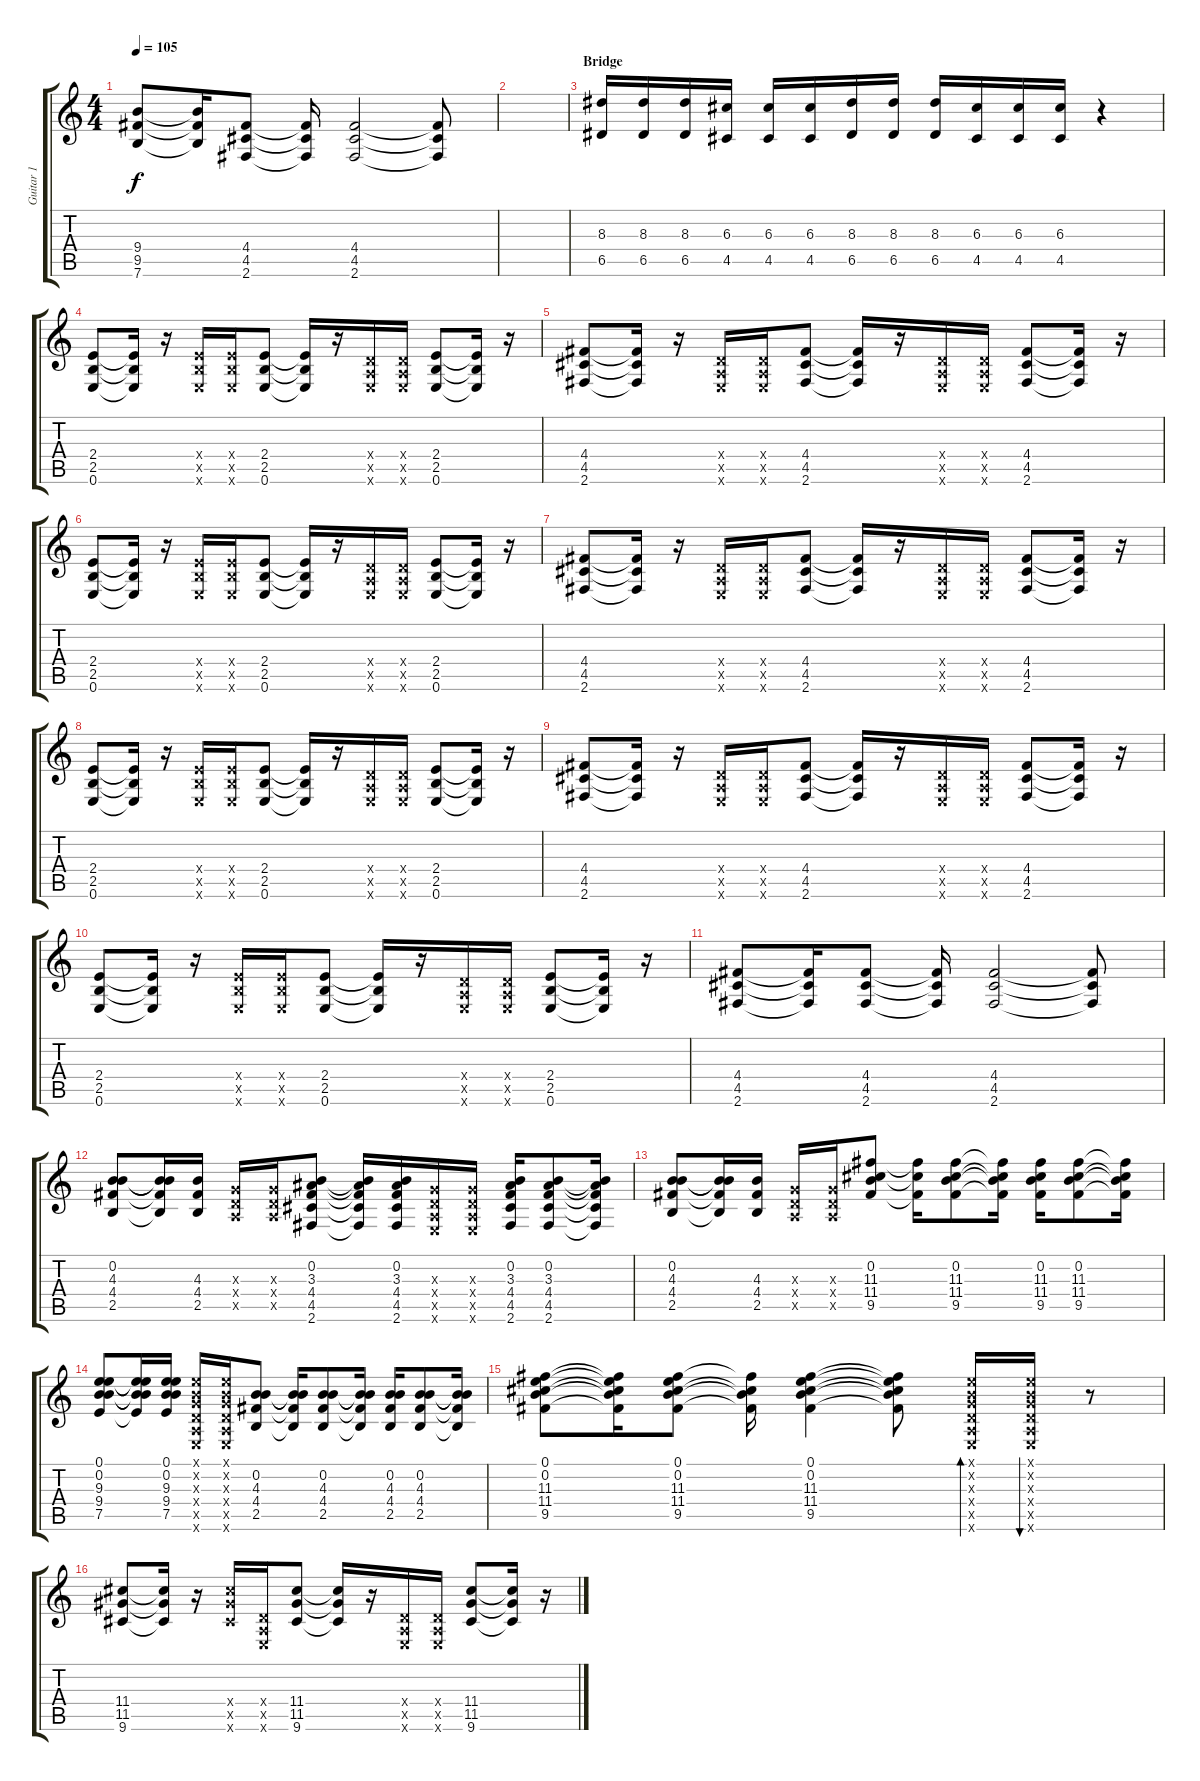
\track ("Guitar 1" "Guitar 1") {instrument overdrivenguitar}
\staff {score tabs}
\tuning (E4 B3 G3 D3 A2 E2) {hide}
\ts (4 4)
\tempo 105
\clef g2
\ks c
(9.4 9.5 7.6).8{dy f} (9.4{t} 9.5{t} 7.6{t}).16 (4.4 4.5 2.6).8 (4.4{t} 4.5{t} 2.6{t}).16 (4.4 4.5 2.6).2 (4.4{t} 4.5{t} 2.6{t}).8 |
|
\section ("" "Bridge")
(8.3 6.5).16 (8.3 6.5).16 (8.3 6.5).16 (6.3 4.5).16 (6.3 4.5).16 (6.3 4.5).16 (8.3 6.5).16 (8.3 6.5).16 (8.3 6.5).16 (6.3 4.5).16 (6.3 4.5).16 (6.3 4.5).16 r.4 |
(2.4 2.5 0.6).8{volume 16} (2.4{t} 2.5{t} 0.6{t}).16 r.16 (2.4{x} 2.5{x} 0.6{x}).16 (2.4{x} 2.5{x} 0.6{x}).16 (2.4 2.5 0.6).8 (2.4{t} 2.5{t} 0.6{t}).16 r.16 (0.4{x} 0.5{x} 0.6{x}).16 (0.4{x} 0.5{x} 0.6{x}).16 (2.4 2.5 0.6).8 (2.4{t} 2.5{t} 0.6{t}).16 r.16 |
(4.4 4.5 2.6).8 (4.4{t} 4.5{t} 2.6{t}).16 r.16 (0.4{x} 0.5{x} 0.6{x}).16 (0.4{x} 0.5{x} 0.6{x}).16 (4.4 4.5 2.6).8 (4.4{t} 4.5{t} 2.6{t}).16 r.16 (0.4{x} 0.5{x} 0.6{x}).16 (0.4{x} 0.5{x} 0.6{x}).16 (4.4 4.5 2.6).8 (4.4{t} 4.5{t} 2.6{t}).16 r.16 |
(2.4 2.5 0.6).8 (2.4{t} 2.5{t} 0.6{t}).16 r.16 (2.4{x} 2.5{x} 0.6{x}).16 (2.4{x} 2.5{x} 0.6{x}).16 (2.4 2.5 0.6).8 (2.4{t} 2.5{t} 0.6{t}).16 r.16 (0.4{x} 0.5{x} 0.6{x}).16 (0.4{x} 0.5{x} 0.6{x}).16 (2.4 2.5 0.6).8 (2.4{t} 2.5{t} 0.6{t}).16 r.16 |
(4.4 4.5 2.6).8 (4.4{t} 4.5{t} 2.6{t}).16 r.16 (0.4{x} 0.5{x} 0.6{x}).16 (0.4{x} 0.5{x} 0.6{x}).16 (4.4 4.5 2.6).8 (4.4{t} 4.5{t} 2.6{t}).16 r.16 (0.4{x} 0.5{x} 0.6{x}).16 (0.4{x} 0.5{x} 0.6{x}).16 (4.4 4.5 2.6).8 (4.4{t} 4.5{t} 2.6{t}).16 r.16 |
(2.4 2.5 0.6).8 (2.4{t} 2.5{t} 0.6{t}).16 r.16 (2.4{x} 2.5{x} 0.6{x}).16 (2.4{x} 2.5{x} 0.6{x}).16 (2.4 2.5 0.6).8 (2.4{t} 2.5{t} 0.6{t}).16 r.16 (0.4{x} 0.5{x} 0.6{x}).16 (0.4{x} 0.5{x} 0.6{x}).16 (2.4 2.5 0.6).8 (2.4{t} 2.5{t} 0.6{t}).16 r.16 |
(4.4 4.5 2.6).8 (4.4{t} 4.5{t} 2.6{t}).16 r.16 (0.4{x} 0.5{x} 0.6{x}).16 (0.4{x} 0.5{x} 0.6{x}).16 (4.4 4.5 2.6).8 (4.4{t} 4.5{t} 2.6{t}).16 r.16 (0.4{x} 0.5{x} 0.6{x}).16 (0.4{x} 0.5{x} 0.6{x}).16 (4.4 4.5 2.6).8 (4.4{t} 4.5{t} 2.6{t}).16 r.16 |
(2.4 2.5 0.6).8 (2.4{t} 2.5{t} 0.6{t}).16 r.16 (2.4{x} 2.5{x} 0.6{x}).16 (2.4{x} 2.5{x} 0.6{x}).16 (2.4 2.5 0.6).8 (2.4{t} 2.5{t} 0.6{t}).16 r.16 (0.4{x} 0.5{x} 0.6{x}).16 (0.4{x} 0.5{x} 0.6{x}).16 (2.4 2.5 0.6).8 (2.4{t} 2.5{t} 0.6{t}).16 r.16 |
(4.4 4.5 2.6).8 (4.4{t} 4.5{t} 2.6{t}).16 (4.4 4.5 2.6).8 (4.4{t} 4.5{t} 2.6{t}).16 (4.4 4.5 2.6).2 (4.4{t} 4.5{t} 2.6{t}).8 |
(0.2 4.3 4.4 2.5).8{volume 8 instrument electricguitarclean} (0.2{t} 4.3{t} 4.4{t} 2.5{t}).16 (4.3 4.4 2.5).16 (0.3{x} 0.4{x} 0.5{x}).16 (0.3{x} 0.4{x} 0.5{x}).16 (0.2 3.3 4.4 4.5 2.6).8 (0.2{t} 3.3{t} 4.4{t} 4.5{t} 2.6{t}).16 (0.2 3.3 4.4 4.5 2.6).16 (0.3{x} 0.4{x} 0.5{x} 0.6{x}).16 (0.3{x} 0.4{x} 0.5{x} 0.6{x}).16 (0.2 3.3 4.4 4.5 2.6).16 (0.2 3.3 4.4 4.5 2.6).8 (0.2{t} 3.3{t} 4.4{t} 4.5{t} 2.6{t}).16 |
(0.2 4.3 4.4 2.5).8 (0.2{t} 4.3{t} 4.4{t} 2.5{t}).16 (4.3 4.4 2.5).16 (0.3{x} 0.4{x} 0.5{x}).16 (0.3{x} 0.4{x} 0.5{x}).16 (0.2 11.3 11.4 9.5).8 (11.3{t} 11.4{t} 9.5{t}).16 (0.2 11.3 11.4 9.5).8 (0.2{t} 11.3{t} 11.4{t} 9.5{t}).16 (0.2 11.3 11.4 9.5).16 (0.2 11.3 11.4 9.5).8 (0.2{t} 11.3{t} 11.4{t} 9.5{t}).16 |
(0.1 0.2 9.3 9.4 7.5).8 (0.1{t} 0.2{t} 9.3{t} 9.4{t} 7.5{t}).16 (0.1 0.2 9.3 9.4 7.5).16 (0.1{x} 0.2{x} 0.3{x} 0.4{x} 0.5{x} 0.6{x}).16 (0.1{x} 0.2{x} 0.3{x} 0.4{x} 0.5{x} 0.6{x}).16 (0.2 4.3 4.4 2.5).8 (0.2{t} 4.3{t} 4.4{t} 2.5{t}).16 (0.2 4.3 4.4 2.5).8 (0.2{t} 4.3{t} 4.4{t} 2.5{t}).16 (0.2 4.3 4.4 2.5).16 (0.2 4.3 4.4 2.5).8 (0.2{t} 4.3{t} 4.4{t} 2.5{t}).16 |
(0.1 0.2 11.3 11.4 9.5).8 (0.1{t} 0.2{t} 11.3{t} 11.4{t} 9.5{t}).16 (0.1 0.2 11.3 11.4 9.5).8 (0.2{t} 11.3{t} 11.4{t} 9.5{t}).16 (0.1 0.2 11.3 11.4 9.5).4 (0.1{t} 0.2{t} 11.3{t} 11.4{t} 9.5{t}).8 (0.1{x} 0.2{x} 0.3{x} 0.4{x} 0.5{x} 0.6{x}).16{bd 60 volume 16} (0.1{x} 0.2{x} 0.3{x} 0.4{x} 0.5{x} 0.6{x}).16{bu 60} r.8 |
(11.4 11.5 9.6).8{volume 16 instrument overdrivenguitar} (11.4{t} 11.5{t} 9.6{t}).16 r.16 (11.4{x} 11.5{x} 9.6{x}).16 (0.4{x} 0.5{x} 0.6{x}).16 (11.4 11.5 9.6).8 (11.4{t} 11.5{t} 9.6{t}).16 r.16 (0.4{x} 0.5{x} 0.6{x}).16 (0.4{x} 0.5{x} 0.6{x}).16 (11.4 11.5 9.6).8 (11.4{t} 11.5{t} 9.6{t}).16 r.16
